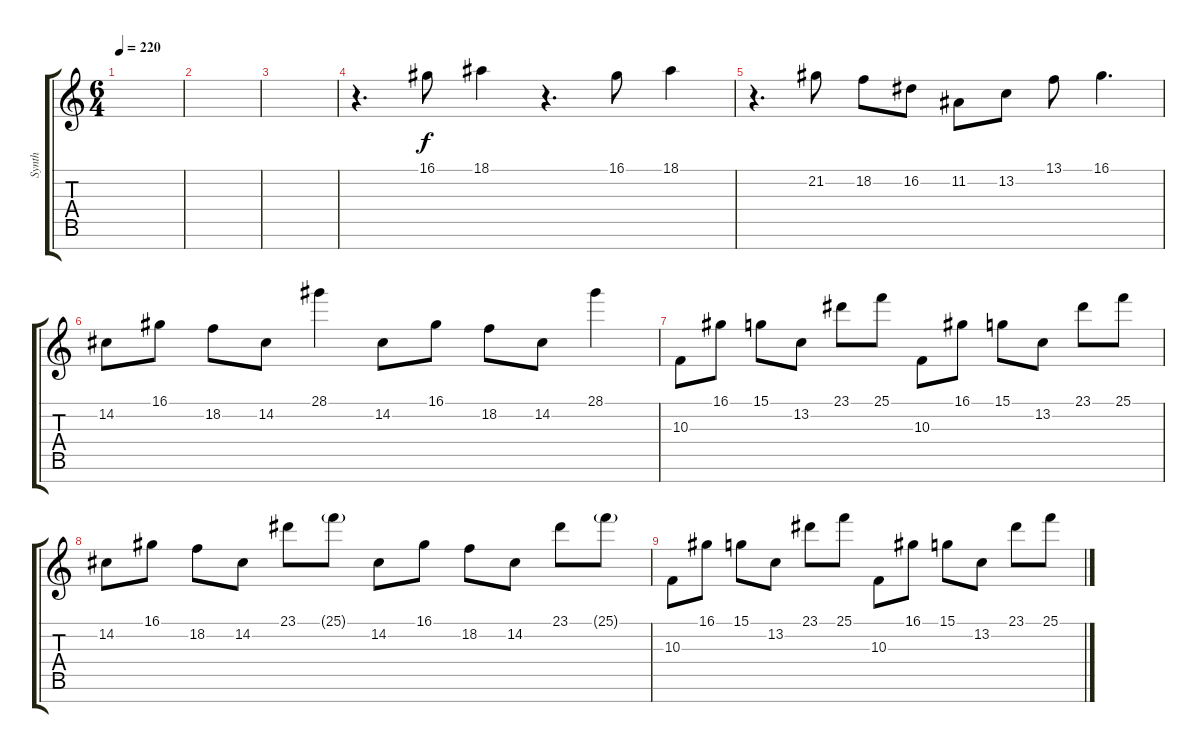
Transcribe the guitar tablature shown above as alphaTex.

\track ("Synth" "Synth") {instrument brightacousticpiano}
\staff {score tabs}
\tuning (E4 B3 G3 D3 A2 E2 B1) {hide}
\ts (6 4)
\tempo 220
\clef g2
\ks c
|
|
|
r.4{d} 16.1.8{dy f balance 8} 18.1.4 r.4{d} 16.1.8 18.1.4 |
r.4{d} 21.2.8 18.2.8 16.2.8 11.2.8 13.2.8 13.1.8 16.1.4{d} |
14.2.8 16.1.8 18.2.8 14.2.8 28.1.4 14.2.8 16.1.8 18.2.8 14.2.8 28.1.4 |
10.3.8 16.1.8 15.1.8 13.2.8 23.1.8 25.1.8 10.3.8 16.1.8 15.1.8 13.2.8 23.1.8 25.1.8 |
14.2.8 16.1.8 18.2.8 14.2.8 23.1.8 25.1{g}.8 14.2.8 16.1.8 18.2.8 14.2.8 23.1.8 25.1{g}.8 |
10.3.8 16.1.8 15.1.8 13.2.8 23.1.8 25.1.8 10.3.8 16.1.8 15.1.8 13.2.8 23.1.8 25.1.8
